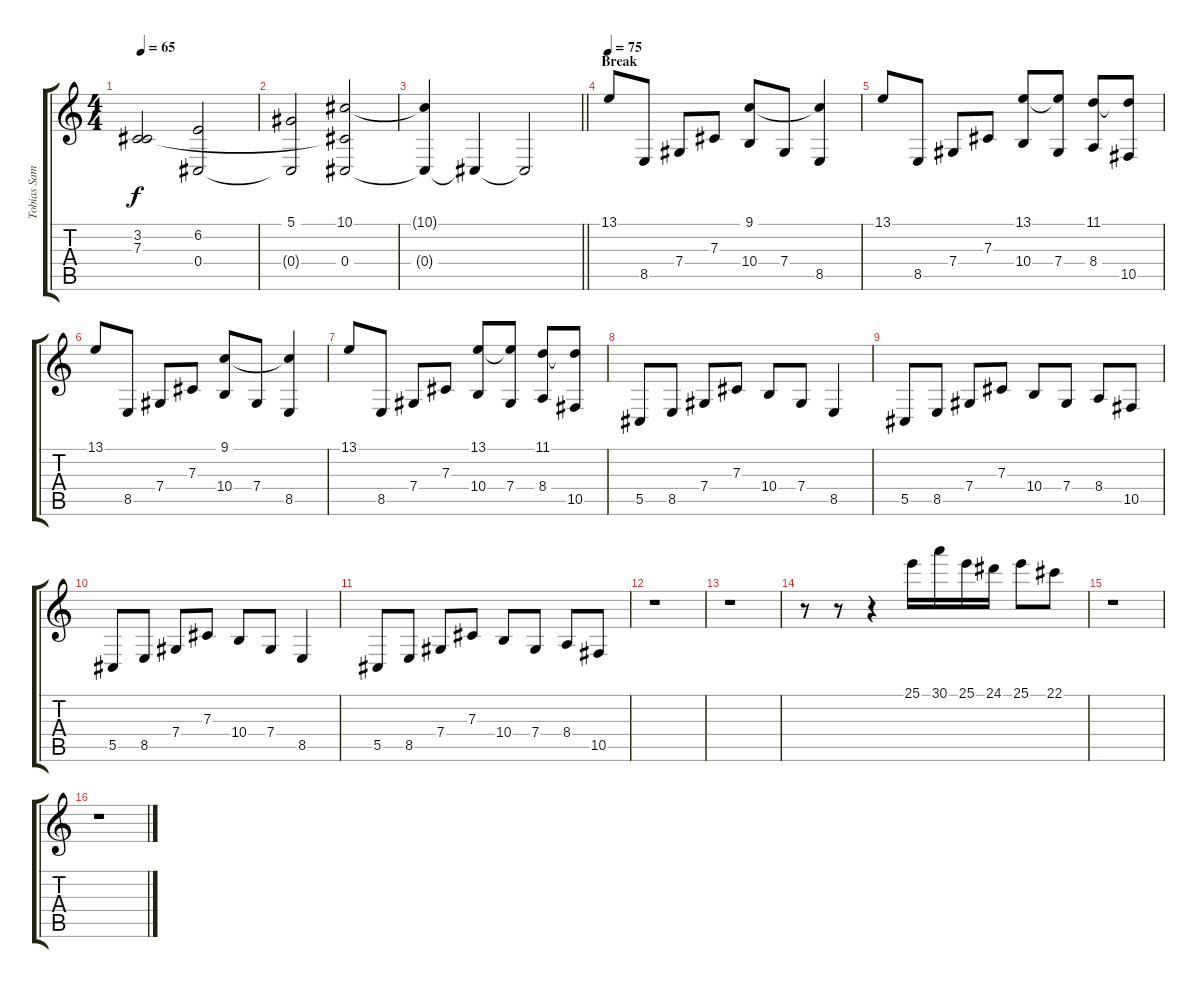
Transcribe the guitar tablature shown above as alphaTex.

\track ("Tobias Sammet (Keyboard)" "Tobias Sam") {instrument stringensemble1}
\staff {score tabs}
\tuning (Eb4 Bb3 Gb3 Db3 Ab2 Db2) {hide}
\ts (4 4)
\tempo 65
\clef g2
\ks c
(3.2 7.3).2{dy f} (6.2 0.4{t}).2 |
(5.1 0.4{t}).2 (10.1 7.3{t} 0.4).2 |
\barLineRight lightlight
(10.1{t} 0.4{t}).4 0.4{t}.4 0.4{t}.2 |
\section ("" "Break")
\tempo 75
13.1.8 8.5.8 7.4.8 7.3.8 (9.1 10.4).8 7.4.8 (9.1{t} 8.5).4 |
13.1.8 8.5.8 7.4.8 7.3.8 (13.1 10.4).8 (13.1{t} 7.4).8 (11.1 8.4).8 (11.1{t} 10.5).8 |
13.1.8 8.5.8 7.4.8 7.3.8 (9.1 10.4).8 7.4.8 (9.1{t} 8.5).4 |
13.1.8 8.5.8 7.4.8 7.3.8 (13.1 10.4).8 (13.1{t} 7.4).8 (11.1 8.4).8 (11.1{t} 10.5).8 |
5.5.8 8.5.8 7.4.8 7.3.8 10.4.8 7.4.8 8.5.4 |
5.5.8 8.5.8 7.4.8 7.3.8 10.4.8 7.4.8 8.4.8 10.5.8 |
5.5.8 8.5.8 7.4.8 7.3.8 10.4.8 7.4.8 8.5.4 |
5.5.8 8.5.8 7.4.8 7.3.8 10.4.8 7.4.8 8.4.8 10.5.8 |
r.1 |
r.1 |
r.8 r.8 r.4 25.1.16 30.1.16 25.1.16 24.1.16 25.1.8 22.1.8 |
r.1 |
r.1
